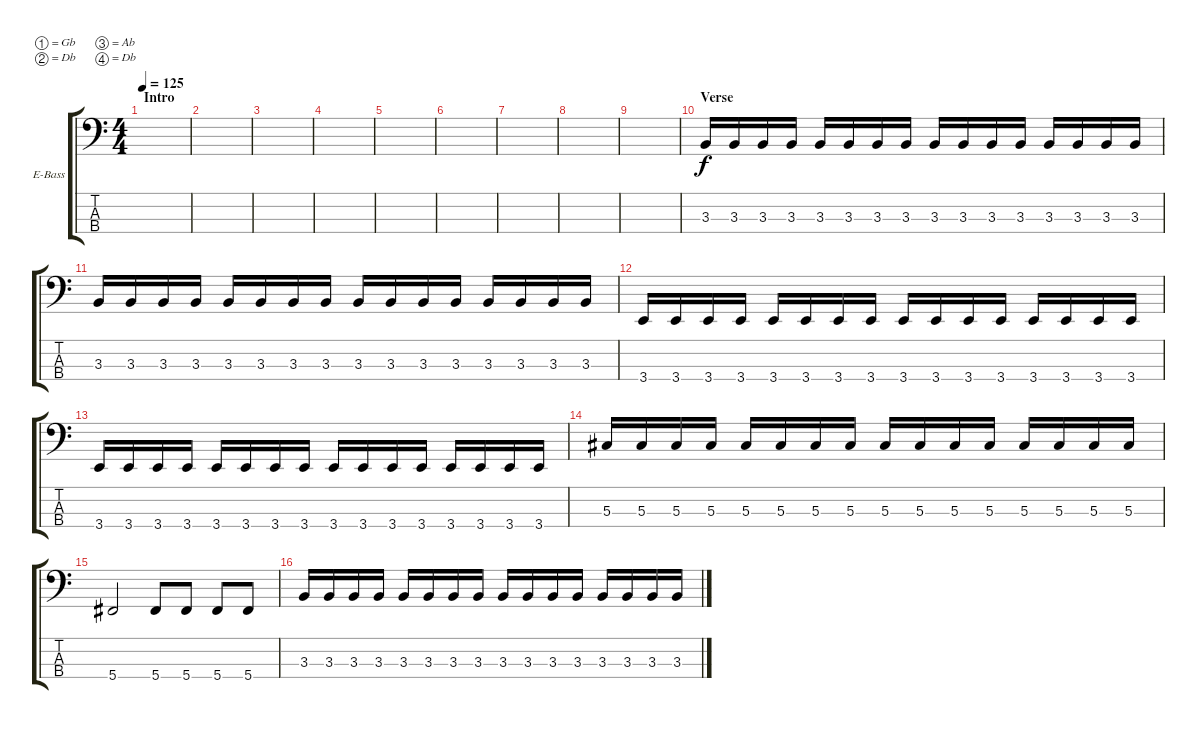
\defaultSystemsLayout 4
\bracketExtendMode groupsimilarinstruments
\firstSystemTrackNameOrientation horizontal
\otherSystemsTrackNameOrientation horizontal
\track ("Electric Bass" "E-Bass") {instrument electricbassfinger}
\staff {score tabs}
\tuning (Gb2 Db2 Ab1 Db1)
\ts (4 4)
\section ("" "Intro")
\tempo 125
\clef f4
\ks c
|
|
|
|
|
|
|
|
|
\section ("" "Verse")
3.3.16 3.3.16 3.3.16 3.3.16 3.3.16 3.3.16 3.3.16 3.3.16 3.3.16 3.3.16 3.3.16 3.3.16 3.3.16 3.3.16 3.3.16 3.3.16 |
3.3.16 3.3.16 3.3.16 3.3.16 3.3.16 3.3.16 3.3.16 3.3.16 3.3.16 3.3.16 3.3.16 3.3.16 3.3.16 3.3.16 3.3.16 3.3.16 |
3.4.16 3.4.16 3.4.16 3.4.16 3.4.16 3.4.16 3.4.16 3.4.16 3.4.16 3.4.16 3.4.16 3.4.16 3.4.16 3.4.16 3.4.16 3.4.16 |
3.4.16 3.4.16 3.4.16 3.4.16 3.4.16 3.4.16 3.4.16 3.4.16 3.4.16 3.4.16 3.4.16 3.4.16 3.4.16 3.4.16 3.4.16 3.4.16 |
5.3.16 5.3.16 5.3.16 5.3.16 5.3.16 5.3.16 5.3.16 5.3.16 5.3.16 5.3.16 5.3.16 5.3.16 5.3.16 5.3.16 5.3.16 5.3.16 |
5.4.2 5.4.8 5.4.8 5.4.8 5.4.8 |
3.3.16 3.3.16 3.3.16 3.3.16 3.3.16 3.3.16 3.3.16 3.3.16 3.3.16 3.3.16 3.3.16 3.3.16 3.3.16 3.3.16 3.3.16 3.3.16
